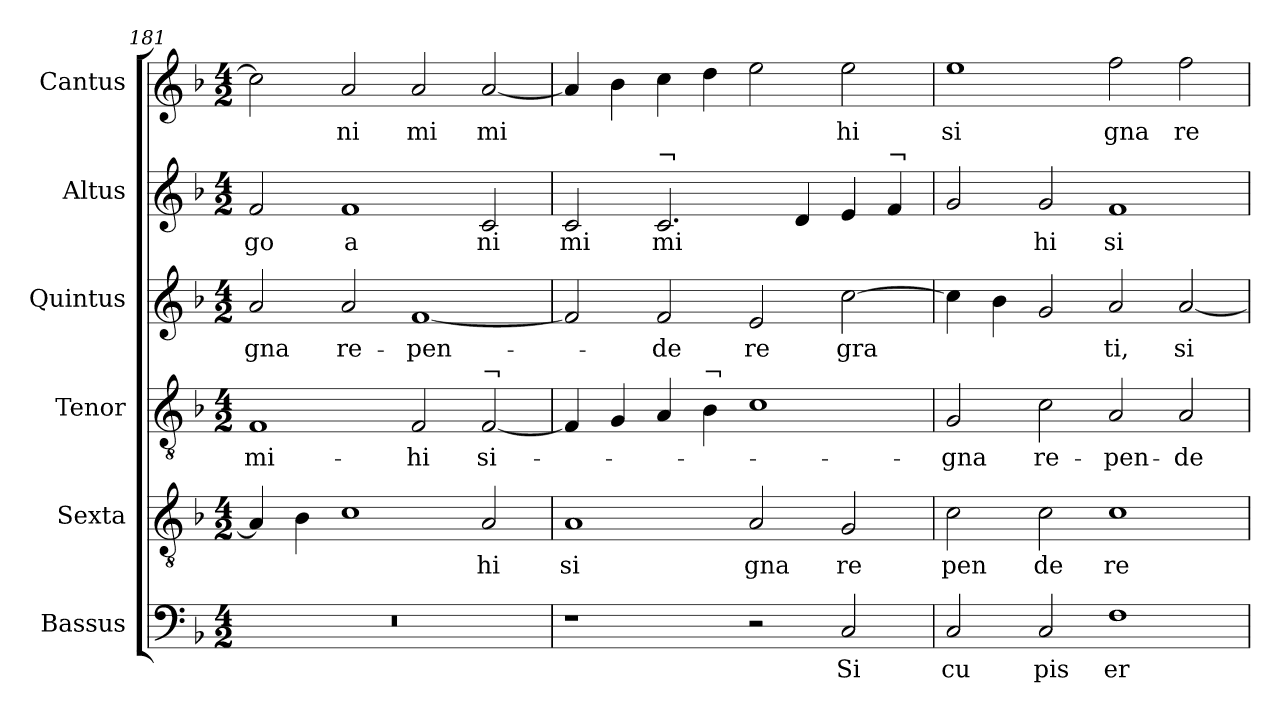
**kern	**text	**kern	**text	**kern	**text	**kern	**text	**kern	**text	**kern	**text
*part6	*part6	*part5	*part5	*part4	*part4	*part3	*part3	*part2	*part2	*part1	*part1
*staff6	*staff6	*staff5	*staff5	*staff4	*staff4	*staff3	*staff3	*staff2	*staff2	*staff1	*staff1
*I"Bassus	*	*I"Sexta	*	*I"Tenor	*	*I"Quintus	*	*I"Altus	*	*I"Cantus	*
*I'Bassus	*	*I'Sexta	*	*I'Tenor	*	*I'Quintus	*	*I'Altus	*	*I'Cantus	*
*clefF4	*	*clefGv2	*	*clefGv2	*	*clefG2	*	*clefG2	*	*clefG2	*
*k[b-]	*	*k[b-]	*	*k[b-]	*	*k[b-]	*	*k[b-]	*	*k[b-]	*
*F:	*	*F:	*	*F:	*	*F:	*	*F:	*	*F:	*
*M4/2	*	*M4/2	*	*M4/2	*	*M4/2	*	*M4/2	*	*M4/2	*
=181	=181	=181	=181	=181	=181	=181	=181	=181	=181	=181	=181
!	!	!	!	!	!LO:LY:b:cj	!	!LO:LY:b:cj	!	!LO:LY:b:cj	!	!
0r	.	4A/]	.	1F	mi-	2a/	-gna	2f/	go	2cc\]	.
.	.	4B-\	.	.	.	.	.	.	.	.	.
!	!	!	!	!	!	!	!LO:LY:b:cj	!	!LO:LY:b:cj	!	!LO:LY:b:cj
.	.	1c	.	.	.	2a/	re-	1f	a	2a/	ni
!	!	!	!	!	!LO:LY:b:cj	!	!LO:LY:b	!	!	!	!LO:LY:b:cj
.	.	.	.	2F/	-hi	[>1f	-pen-	.	.	2a/	mi
!	!	!	!	!LO:TX:a:t=¬	!	!	!	!	!	!	!
!	!	!	!LO:LY:b:cj	!	!LO:LY:b:cj	!	!	!	!LO:LY:b:cj	!	!LO:LY:b
.	.	2A/	hi	[>2F/	si-	.	.	2c/	ni	[>2a/	mi
!!LO:LB:g=z
=182	=182	=182	=182	=182	=182	=182	=182	=182	=182	=182	=182
!	!	!	!LO:LY:b:cj	!	!	!	!	!	!LO:LY:b:cj	!	!
1r	.	1A	si	4F/]	.	2f/]	.	2c/	mi	4a/]	.
.	.	.	.	4G/	.	.	.	.	.	4b-\	.
!	!	!	!	!	!	!	!	!LO:TX:a:t=¬	!	!	!
!	!	!	!	!	!	!	!LO:LY:b:cj	!	!LO:LY:b	!	!
.	.	.	.	4A/	.	2f/	-de	2.c/	mi	4cc\	.
!	!	!	!	!LO:TX:a:t=¬	!	!	!	!	!	!	!
.	.	.	.	4B-\	.	.	.	.	.	4dd\	.
!	!	!	!LO:LY:b:cj	!	!	!	!LO:LY:b:cj	!	!	!	!
2r	.	2A/	gna	1c	.	2e/	re	.	.	2ee\	.
.	.	.	.	.	.	.	.	4d/	.	.	.
!	!LO:LY:b:cj	!	!LO:LY:b:cj	!	!	!	!LO:LY:b	!	!	!	!LO:LY:b:cj
2C/	Si	2G/	re	.	.	[>2cc\	gra	4e/	.	2ee\	hi
!	!	!	!	!	!	!	!	!LO:TX:a:t=¬	!	!	!
.	.	.	.	.	.	.	.	4f/	.	.	.
=183	=183	=183	=183	=183	=183	=183	=183	=183	=183	=183	=183
!	!LO:LY:b:cj	!	!LO:LY:b:cj	!	!LO:LY:b:cj	!	!	!	!	!	!LO:LY:b:cj
2C/	cu	2c\	pen	2G/	-gna	4cc\]	.	2g/	.	1ee	si
.	.	.	.	.	.	4b-\	.	.	.	.	.
!	!LO:LY:b:cj	!	!LO:LY:b:cj	!	!LO:LY:b:cj	!	!	!	!LO:LY:b:cj	!	!
2C/	pis	2c\	de	2c\	re-	2g/	.	2g/	hi	.	.
!	!LO:LY:b:cj	!	!LO:LY:b:cj	!	!LO:LY:b:cj	!	!LO:LY:b:cj	!	!LO:LY:b:cj	!	!LO:LY:b:cj
1F	er	1c	re	2A/	-pen-	2a/	ti,	1f	si	2ff\	gna
!	!	!	!	!	!LO:LY:b:cj	!	!LO:LY:b:cj	!	!	!	!LO:LY:b:cj
.	.	.	.	2A/	-de-	[<2a/	si	.	.	2ff\	re
=	=	=	=	=	=	=	=	=	=	=	=
*-	*-	*-	*-	*-	*-	*-	*-	*-	*-	*-	*-
